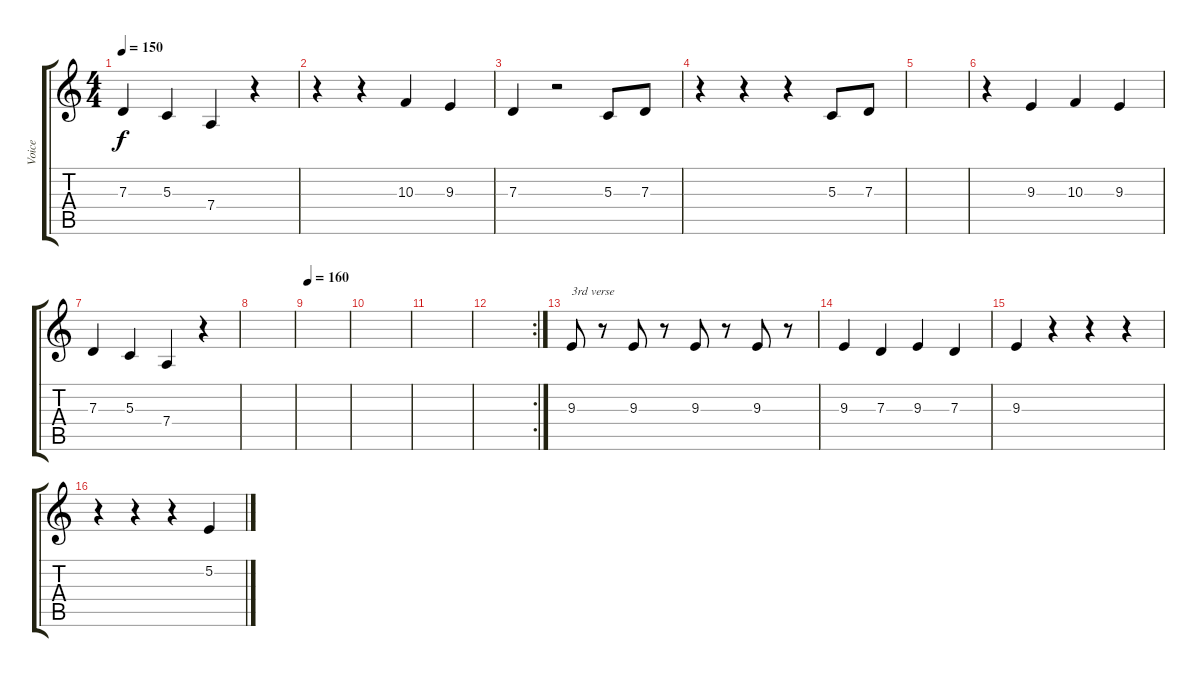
\track ("Voice" "Voice") {instrument lead6voice}
\staff {score tabs}
\tuning (E4 B3 G3 D3 A2 E2) {hide}
\ts (4 4)
\tempo 150
\clef g2
\ks c
7.3.4{dy f} 5.3.4 7.4.4 r.4 |
r.4 r.4 10.3.4 9.3.4 |
7.3.4 r.2 5.3.8 7.3.8 |
r.4 r.4 r.4 5.3.8 7.3.8 |
|
r.4 9.3.4 10.3.4 9.3.4 |
7.3.4 5.3.4 7.4.4 r.4 |
|
\tempo 160
|
|
|
\rc 2
|
9.3.8{txt "3rd verse"} r.8 9.3.8 r.8 9.3.8 r.8 9.3.8 r.8 |
9.3.4 7.3.4 9.3.4 7.3.4 |
9.3.4 r.4 r.4 r.4 |
r.4 r.4 r.4 5.2.4
